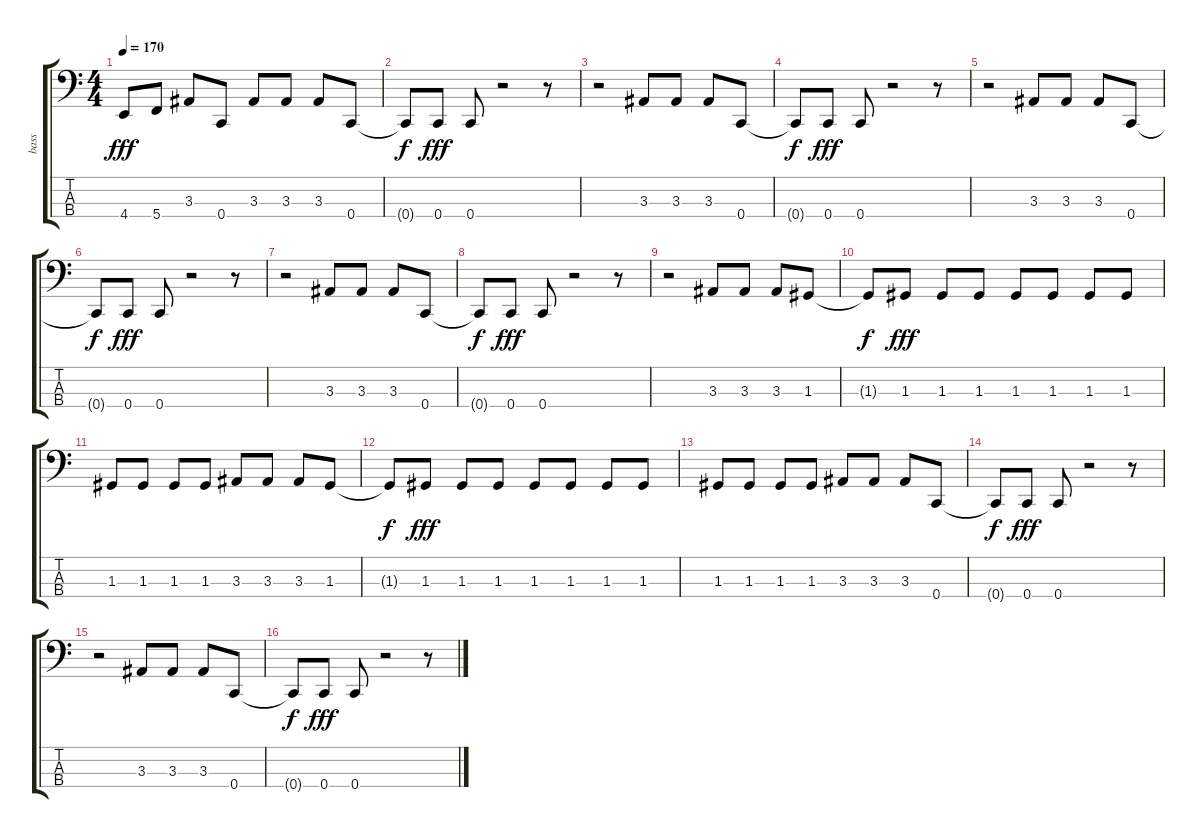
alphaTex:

\track ("bass" "bass") {instrument electricbasspick}
\staff {score tabs}
\tuning (A2 D2 G1 C1) {hide}
\ts (4 4)
\tempo 170
\clef f4
\ks c
4.4.8{dy fff} 5.4.8 3.3.8 0.4.8 3.3.8 3.3.8 3.3.8 0.4.8 |
0.4{t}.8{dy f} 0.4.8{dy fff} 0.4.8 r.2 r.8 |
r.2 3.3.8 3.3.8 3.3.8 0.4.8 |
0.4{t}.8{dy f} 0.4.8{dy fff} 0.4.8 r.2 r.8 |
r.2 3.3.8 3.3.8 3.3.8 0.4.8 |
0.4{t}.8{dy f} 0.4.8{dy fff} 0.4.8 r.2 r.8 |
r.2 3.3.8 3.3.8 3.3.8 0.4.8 |
0.4{t}.8{dy f} 0.4.8{dy fff} 0.4.8 r.2 r.8 |
r.2 3.3.8 3.3.8 3.3.8 1.3.8 |
1.3{t}.8{dy f} 1.3.8{dy fff} 1.3.8 1.3.8 1.3.8 1.3.8 1.3.8 1.3.8 |
1.3.8 1.3.8 1.3.8 1.3.8 3.3.8 3.3.8 3.3.8 1.3.8 |
1.3{t}.8{dy f} 1.3.8{dy fff} 1.3.8 1.3.8 1.3.8 1.3.8 1.3.8 1.3.8 |
1.3.8 1.3.8 1.3.8 1.3.8 3.3.8 3.3.8 3.3.8 0.4.8 |
0.4{t}.8{dy f} 0.4.8{dy fff} 0.4.8 r.2 r.8 |
r.2 3.3.8 3.3.8 3.3.8 0.4.8 |
0.4{t}.8{dy f} 0.4.8{dy fff} 0.4.8 r.2 r.8
